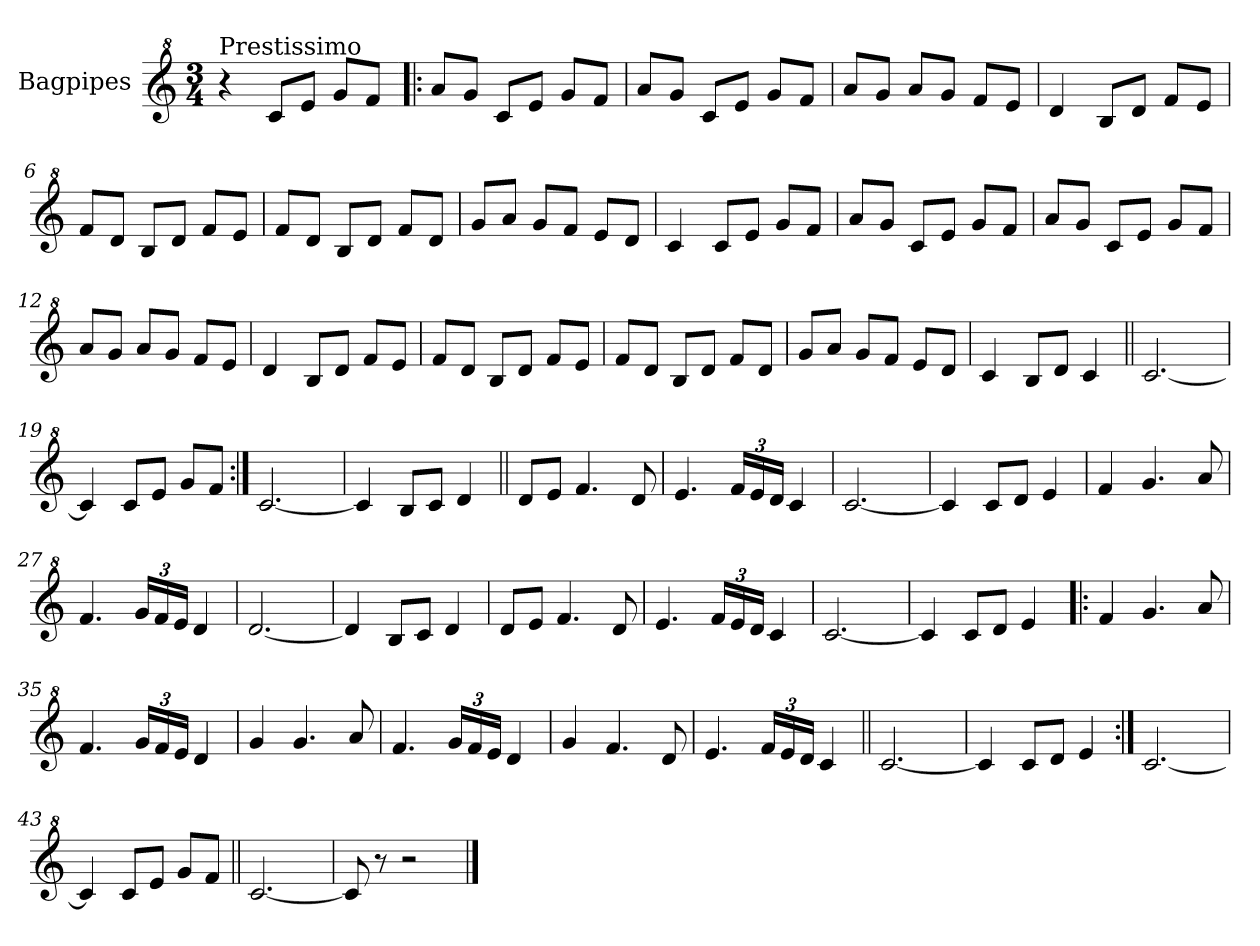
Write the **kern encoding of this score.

**kern
*part1
*staff1
*I"Bagpipes
*I'Bag
*clefG^2
*k[]
*C:
*M3/4
=1
!LO:TX:a:t=Prestissimo
4r
8cc/L
8ee/J
8gg/L
8ff/J
=2!|:
8aa/L
8gg/J
8cc/L
8ee/J
8gg/L
8ff/J
=3
8aa/L
8gg/J
8cc/L
8ee/J
8gg/L
8ff/J
=4
8aa/L
8gg/J
8aa/L
8gg/J
8ff/L
8ee/J
=5
4dd/
8b/L
8dd/J
8ff/L
8ee/J
=6
8ff/L
8dd/J
8b/L
8dd/J
8ff/L
8ee/J
!!LO:LB:g=z
=7
8ff/L
8dd/J
8b/L
8dd/J
8ff/L
8dd/J
=8
8gg/L
8aa/J
8gg/L
8ff/J
8ee/L
8dd/J
=9
4cc/
8cc/L
8ee/J
8gg/L
8ff/J
=10
8aa/L
8gg/J
8cc/L
8ee/J
8gg/L
8ff/J
=11
8aa/L
8gg/J
8cc/L
8ee/J
8gg/L
8ff/J
=12
8aa/L
8gg/J
8aa/L
8gg/J
8ff/L
8ee/J
=13
4dd/
8b/L
8dd/J
8ff/L
8ee/J
!!LO:LB:g=z
=14
8ff/L
8dd/J
8b/L
8dd/J
8ff/L
8ee/J
=15
8ff/L
8dd/J
8b/L
8dd/J
8ff/L
8dd/J
=16
8gg/L
8aa/J
8gg/L
8ff/J
8ee/L
8dd/J
=17
4cc/
8b/L
8dd/J
4cc/
=18||
[2.cc/
=19
4cc/]
8cc/L
8ee/J
8gg/L
8ff/J
=20:|!
[2.cc/
=21
4cc/]
8b/L
8cc/J
4dd/
!!LO:LB:g=z
=22||
8dd/L
8ee/J
4.ff/
8dd/
=23
4.ee/
*Xbrackettup
24ff/LL
24ee/
24dd/JJ
4cc/
=24
[2.cc/
=25
4cc/]
8cc/L
8dd/J
4ee/
=26
4ff/
4.gg/
8aa/
=27
4.ff/
24gg/LL
24ff/
24ee/JJ
4dd/
=28
[2.dd/
=29
4dd/]
8b/L
8cc/J
4dd/
=30
8dd/L
8ee/J
4.ff/
8dd/
!!LO:LB:g=z
=31
4.ee/
24ff/LL
24ee/
24dd/JJ
4cc/
=32
[2.cc/
=33
4cc/]
8cc/L
8dd/J
4ee/
=34!|:
4ff/
4.gg/
8aa/
=35
4.ff/
24gg/LL
24ff/
24ee/JJ
4dd/
=36
4gg/
4.gg/
8aa/
=37
4.ff/
24gg/LL
24ff/
24ee/JJ
4dd/
=38
4gg/
4.ff/
8dd/
!!LO:LB:g=z
=39
4.ee/
24ff/LL
24ee/
24dd/JJ
4cc/
=40||
[2.cc/
=41
4cc/]
8cc/L
8dd/J
4ee/
=42:|!
[2.cc/
=43
4cc/]
8cc/L
8ee/J
8gg/L
8ff/J
=44||
[2.cc/
=45
8cc/]
8r
2r
==
*-
